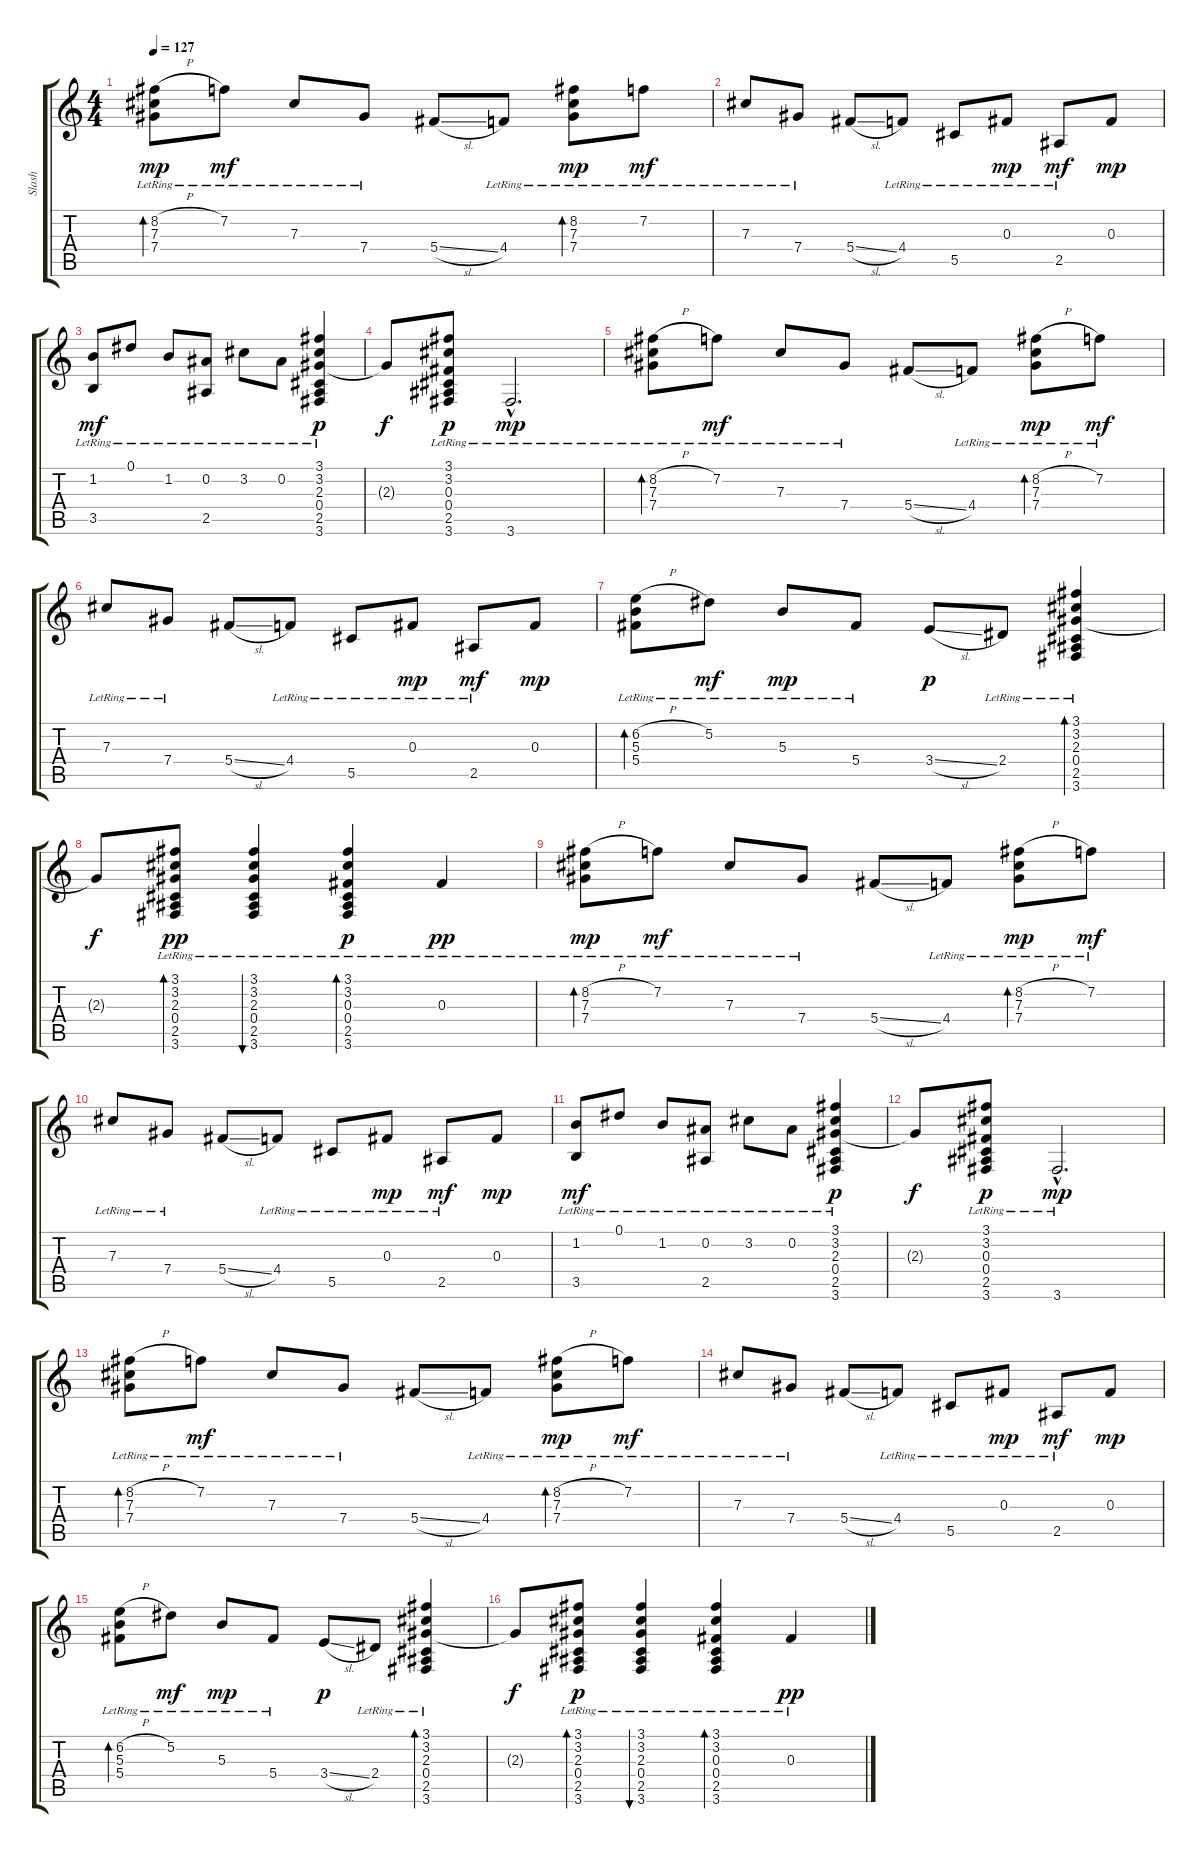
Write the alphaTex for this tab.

\track ("Slash" "Slash") {instrument electricguitarclean}
\staff {score tabs}
\tuning (Eb4 Bb3 Gb3 Db3 Ab2 Eb2) {hide}
\ts (4 4)
\tempo 127
\clef g2
\ks c
(8.2{h} 7.3{lr} 7.4{lr}).8{bd 480 dy mp instrument electricguitarclean} 7.2{lr}.8{dy mf} 7.3{lr}.8 7.4{lr}.8 5.4{sl}.8 4.4{lr}.8 (8.2{lr} 7.3{lr} 7.4{lr}).8{bd 480 dy mp} 7.2{lr}.8{dy mf} |
7.3{lr}.8 7.4{lr}.8 5.4{sl}.8 4.4{lr}.8 5.5{lr}.8 0.3{lr}.8{dy mp} 2.5{lr}.8{dy mf} 0.3.8{dy mp} |
(1.2{lr} 3.5{lr}).8{dy mf} 0.1{lr}.8 1.2{lr}.8 (0.2{lr} 2.5{lr}).8 3.2{lr}.8 0.2{lr}.8 (3.1{lr} 3.2{lr} 2.3{lr} 0.4{lr} 2.5{lr} 3.6{lr}).4{dy p} |
2.3{t}.8{dy f} (3.1{lr} 3.2{lr} 0.3{lr} 0.4{lr} 2.5{lr} 3.6{lr}).8{dy p} 3.6{hac lr}.2{d dy mp} |
(8.2{h} 7.3{lr} 7.4{lr}).8{bd 480} 7.2{lr}.8{dy mf} 7.3{lr}.8 7.4{lr}.8 5.4{sl}.8 4.4{lr}.8 (8.2{h} 7.3{lr} 7.4{lr}).8{bd 480 dy mp} 7.2{lr}.8{dy mf} |
7.3{lr}.8 7.4{lr}.8 5.4{sl}.8 4.4{lr}.8 5.5{lr}.8 0.3{lr}.8{dy mp} 2.5{lr}.8{dy mf} 0.3.8{dy mp} |
(6.2{h} 5.3{lr} 5.4{lr}).8{bd 480} 5.2{lr}.8{dy mf} 5.3{lr}.8{dy mp} 5.4{lr}.8 3.4{sl}.8{dy p} 2.4{lr}.8 (3.1{lr} 3.2{lr} 2.3{lr} 0.4{lr} 2.5{lr} 3.6{lr}).4{bd 60} |
2.3{t}.8{dy f} (3.1{lr} 3.2{lr} 2.3{lr} 0.4{lr} 2.5{lr} 3.6{lr}).8{bd 60 dy pp} (3.1{lr} 3.2{lr} 2.3{lr} 0.4{lr} 2.5{lr} 3.6{lr}).4{bu 60} (3.1{lr} 3.2{lr} 0.3{lr} 0.4{lr} 2.5{lr} 3.6{lr}).4{bd 60 dy p} 0.3{lr}.4{dy pp} |
(8.2{h} 7.3{lr} 7.4{lr}).8{bd 480 dy mp} 7.2{lr}.8{dy mf} 7.3{lr}.8 7.4{lr}.8 5.4{sl}.8 4.4{lr}.8 (8.2{h} 7.3{lr} 7.4{lr}).8{bd 480 dy mp} 7.2{lr}.8{dy mf} |
7.3{lr}.8 7.4{lr}.8 5.4{sl}.8 4.4{lr}.8 5.5{lr}.8 0.3{lr}.8{dy mp} 2.5{lr}.8{dy mf} 0.3.8{dy mp} |
(1.2{lr} 3.5{lr}).8{dy mf} 0.1{lr}.8 1.2{lr}.8 (0.2{lr} 2.5{lr}).8 3.2{lr}.8 0.2{lr}.8 (3.1{lr} 3.2{lr} 2.3{lr} 0.4{lr} 2.5{lr} 3.6{lr}).4{dy p} |
2.3{t}.8{dy f} (3.1{lr} 3.2{lr} 0.3{lr} 0.4{lr} 2.5{lr} 3.6{lr}).8{dy p} 3.6{hac lr}.2{d dy mp} |
(8.2{h} 7.3{lr} 7.4{lr}).8{bd 480} 7.2{lr}.8{dy mf} 7.3{lr}.8 7.4{lr}.8 5.4{sl}.8 4.4{lr}.8 (8.2{h} 7.3{lr} 7.4{lr}).8{bd 480 dy mp} 7.2{lr}.8{dy mf} |
7.3{lr}.8 7.4{lr}.8 5.4{sl}.8 4.4{lr}.8 5.5{lr}.8 0.3{lr}.8{dy mp} 2.5{lr}.8{dy mf} 0.3.8{dy mp} |
(6.2{h} 5.3{lr} 5.4{lr}).8{bd 480} 5.2{lr}.8{dy mf} 5.3{lr}.8{dy mp} 5.4{lr}.8 3.4{sl}.8{dy p} 2.4{lr}.8 (3.1{lr} 3.2{lr} 2.3{lr} 0.4{lr} 2.5{lr} 3.6{lr}).4{bd 60} |
2.3{t}.8{dy f} (3.1{lr} 3.2{lr} 2.3{lr} 0.4{lr} 2.5{lr} 3.6{lr}).8{bd 60 dy p} (3.1{lr} 3.2{lr} 2.3{lr} 0.4{lr} 2.5{lr} 3.6{lr}).4{bu 60} (3.1{lr} 3.2{lr} 0.3{lr} 0.4{lr} 2.5{lr} 3.6{lr}).4{bd 60} 0.3{lr}.4{dy pp}
